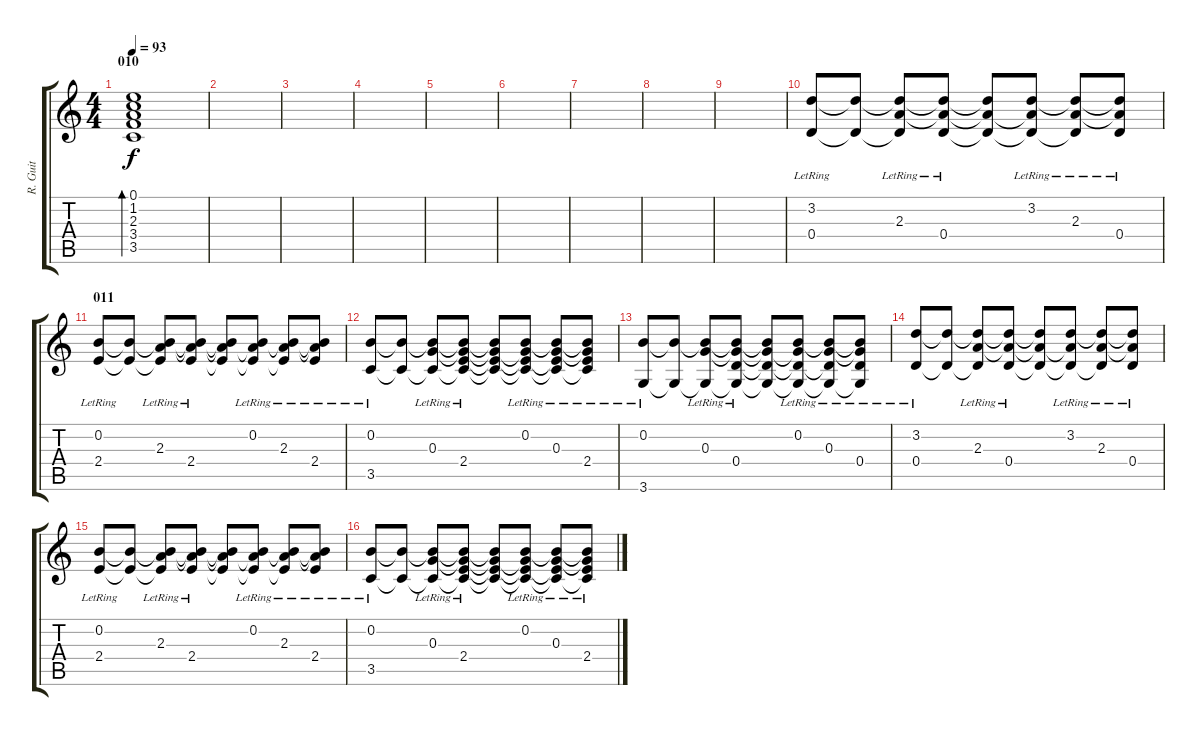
\track ("R. Guit" "R. Guit") {instrument acousticguitarsteel}
\staff {score tabs}
\tuning (E4 B3 G3 D3 A2 E2) {hide}
\ts (4 4)
\section ("" "010")
\tempo 93
\clef g2
\ks c
(0.1 1.2 2.3 3.4 3.5).1{bd 60 dy f} |
|
|
|
|
|
|
|
|
(3.2{lr} 0.4{lr}).8{volume 9} (3.2{t} 0.4{t}).8 (3.2{t} 2.3{lr} 0.4{t}).8 (3.2{t} 2.3{t} 0.4{lr}).8 (3.2{t} 2.3{t} 0.4{t}).8 (3.2{lr} 2.3{t} 0.4{t}).8 (3.2{t} 2.3{lr} 0.4{t}).8 (3.2{t} 2.3{t} 0.4{lr}).8 |
\section ("" "011")
(0.2{lr} 2.4{lr}).8{volume 10} (0.2{t} 2.4{t}).8 (0.2{t} 2.3{lr} 2.4{t}).8 (0.2{t} 2.3{t} 2.4{lr}).8 (0.2{t} 2.3{t} 2.4{t}).8 (0.2{lr} 2.3{t} 2.4{t}).8 (0.2{t} 2.3{lr} 2.4{t}).8 (0.2{t} 2.3{t} 2.4{lr}).8 |
(0.2{lr} 3.5{lr}).8 (0.2{t} 3.5{t}).8 (0.2{t} 0.3{lr} 3.5{t}).8 (0.2{t} 0.3{t} 2.4{lr} 3.5{t}).8 (0.2{t} 0.3{t} 2.4{t} 3.5{t}).8 (0.2{lr} 0.3{t} 2.4{t} 3.5{t}).8 (0.2{t} 0.3{lr} 2.4{t} 3.5{t}).8 (0.2{t} 0.3{t} 2.4{lr} 3.5{t}).8 |
(0.2{lr} 3.6{lr}).8 (0.2{t} 3.6{t}).8 (0.2{t} 0.3{lr} 3.6{t}).8 (0.2{t} 0.3{t} 0.4{lr} 3.6{t}).8 (0.2{t} 0.3{t} 0.4{t} 3.6{t}).8 (0.2{lr} 0.3{t} 0.4{t} 3.6{t}).8 (0.2{t} 0.3{lr} 0.4{t} 3.6{t}).8 (0.2{t} 0.3{t} 0.4{lr} 3.6{t}).8 |
(3.2{lr} 0.4{lr}).8 (3.2{t} 0.4{t}).8 (3.2{t} 2.3{lr} 0.4{t}).8 (3.2{t} 2.3{t} 0.4{lr}).8 (3.2{t} 2.3{t} 0.4{t}).8 (3.2{lr} 2.3{t} 0.4{t}).8 (3.2{t} 2.3{lr} 0.4{t}).8 (3.2{t} 2.3{t} 0.4{lr}).8 |
(0.2{lr} 2.4{lr}).8 (0.2{t} 2.4{t}).8 (0.2{t} 2.3{lr} 2.4{t}).8 (0.2{t} 2.3{t} 2.4{lr}).8 (0.2{t} 2.3{t} 2.4{t}).8 (0.2{lr} 2.3{t} 2.4{t}).8 (0.2{t} 2.3{lr} 2.4{t}).8 (0.2{t} 2.3{t} 2.4{lr}).8 |
(0.2{lr} 3.5{lr}).8 (0.2{t} 3.5{t}).8 (0.2{t} 0.3{lr} 3.5{t}).8 (0.2{t} 0.3{t} 2.4{lr} 3.5{t}).8 (0.2{t} 0.3{t} 2.4{t} 3.5{t}).8 (0.2{lr} 0.3{t} 2.4{t} 3.5{t}).8 (0.2{t} 0.3{lr} 2.4{t} 3.5{t}).8 (0.2{t} 0.3{t} 2.4{lr} 3.5{t}).8
